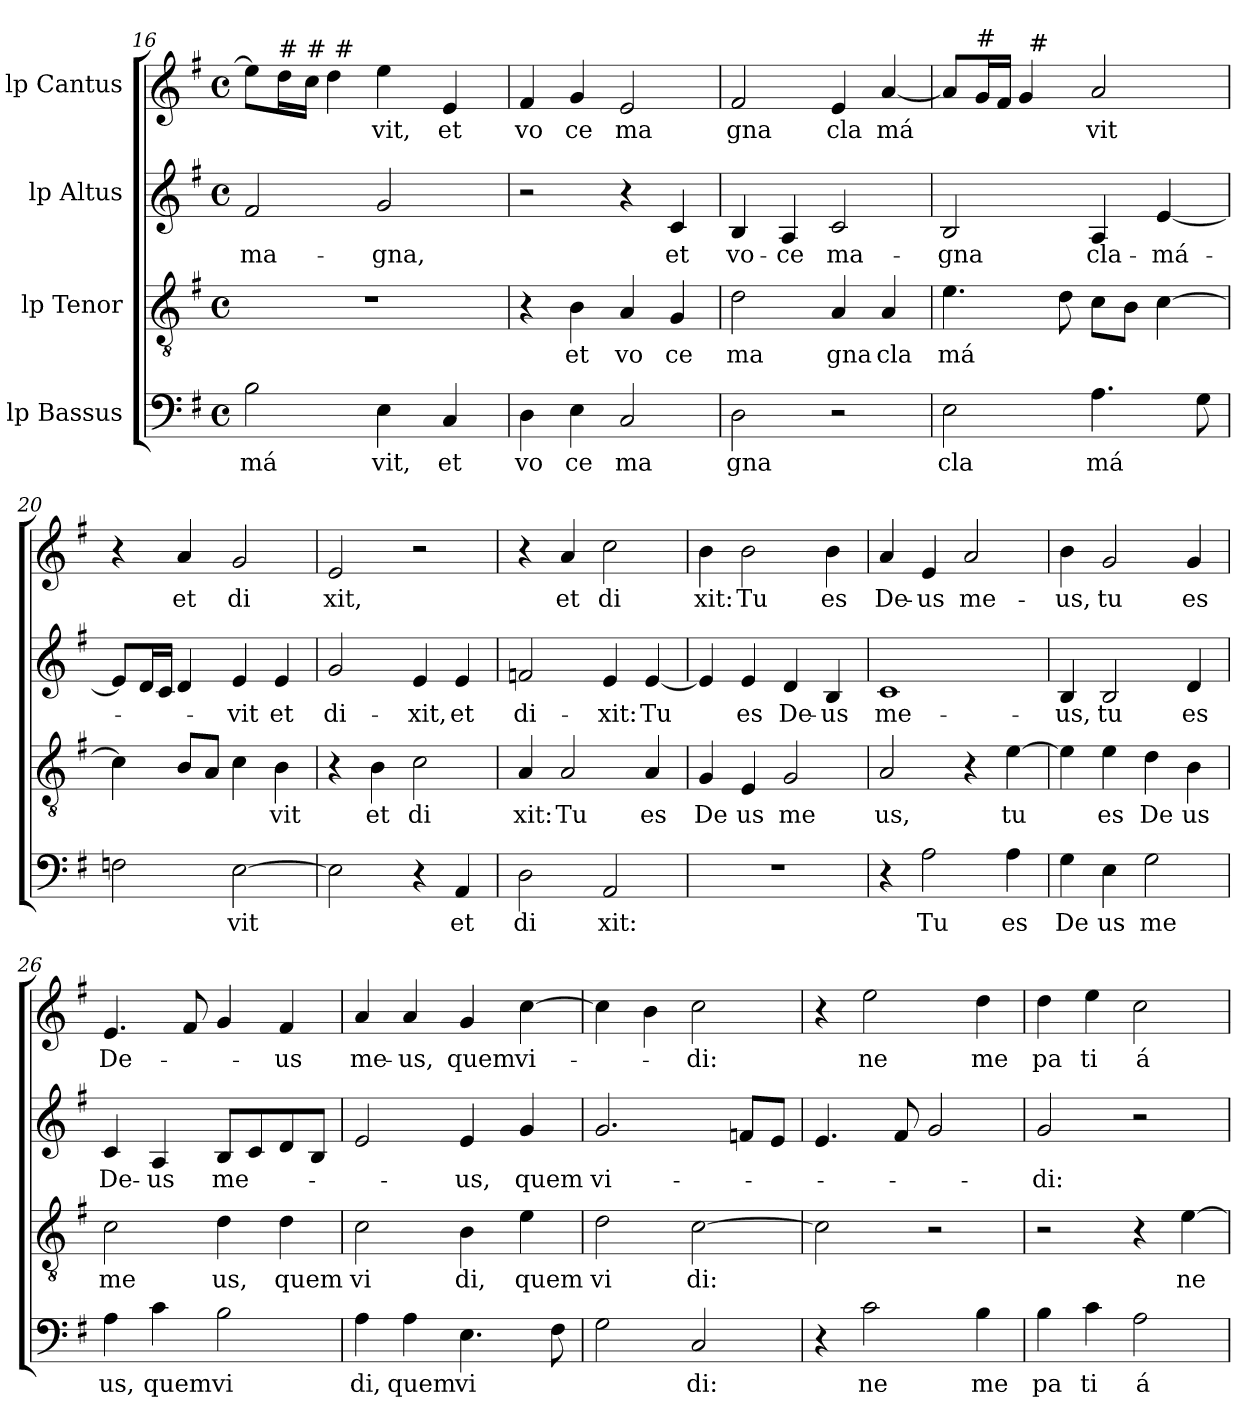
**kern	**text	**kern	**text	**kern	**text	**kern	**text
*part4	*part4	*part3	*part3	*part2	*part2	*part1	*part1
*staff4	*staff4	*staff3	*staff3	*staff2	*staff2	*staff1	*staff1
*I"lp Bassus	*	*I"lp Tenor	*	*I"lp Altus	*	*I"lp Cantus	*
!!LO:LB:g=z
*clefF4	*	*clefGv2	*	*clefG2	*	*clefG2	*
*k[f#]	*	*k[f#]	*	*k[f#]	*	*k[f#]	*
*G:	*	*G:	*	*G:	*	*G:	*
*M4/4	*	*M4/4	*	*M4/4	*	*M4/4	*
*met(c)	*	*met(c)	*	*met(c)	*	*met(c)	*
=16	=16	=16	=16	=16	=16	=16	=16
!	!LO:LY:b:cj	!	!	!	!LO:LY:b:cj	!	!
*	*	*	*	*	*	*^	*
2B\	má	1r	.	2f#/	ma-	8ee\L]	8ryy	.
!	!	!	!	!	!	!LO:TX:a:t=# # #	!	!
.	.	.	.	.	.	16dd\	64ryy	.
.	.	.	.	.	.	.	2ryy	.
.	.	.	.	.	.	16cc\J	.	.
.	.	.	.	.	.	4dd\	.	.
!	!LO:LY:b:cj	!	!	!	!LO:LY:b:cj	!	!	!LO:LY:b:cj
4E\	vit,	.	.	2g/	-gna,	4ee\	.	-vit,
.	.	.	.	.	.	.	4ryy	.
!	!LO:LY:b:cj	!	!	!	!	!	!	!LO:LY:b:cj
4C/	et	.	.	.	.	4e/	.	et
.	.	.	.	.	.	.	16..ryy	.
=17	=17	=17	=17	=17	=17	=17	=17	=17
!	!LO:LY:b:cj	!	!	!	!	!	!	!LO:LY:b:cj
*	*	*	*	*	*	*v	*v	*
4D\	vo	4r	.	2r	.	4f#/	vo
!	!LO:LY:b:cj	!	!LO:LY:b:cj	!	!	!	!LO:LY:b:cj
4E\	ce	4B\	et	.	.	4g/	ce
!	!LO:LY:b:cj	!	!LO:LY:b:cj	!	!	!	!LO:LY:b:cj
2C/	ma	4A/	vo	4r	.	2e/	ma
!	!	!	!LO:LY:b:cj	!	!LO:LY:b:cj	!	!
.	.	4G/	ce	4c/	et	.	.
=18	=18	=18	=18	=18	=18	=18	=18
!	!LO:LY:b:cj	!	!LO:LY:b:cj	!	!LO:LY:b:cj	!	!LO:LY:b:cj
2D\	gna	2d\	ma	4B/	vo-	2f#/	gna
!	!	!	!	!	!LO:LY:b:cj	!	!
.	.	.	.	4A/	-ce	.	.
!	!	!	!LO:LY:b:cj	!	!LO:LY:b:cj	!	!LO:LY:b:cj
2r	.	4A/	gna	2c/	ma-	4e/	cla
!	!	!	!LO:LY:b:cj	!	!	!	!LO:LY:b
.	.	4A/	cla	.	.	[<4a/	má
=19	=19	=19	=19	=19	=19	=19	=19
!	!LO:LY:b:cj	!	!LO:LY:b	!	!LO:LY:b:cj	!	!
*	*	*	*	*	*	*^	*
2E\	cla	4.e\	má	2B/	-gna	8a/L]	4ryy	.
!	!	!	!	!	!	!LO:TX:a:t=#	!	!
.	.	.	.	.	.	16g/	.	.
.	.	.	.	.	.	16f#/J	.	.
.	.	.	.	.	.	4g/	64ryy	.
!	!	!	!	!	!	!	!LO:TX:a:t=#	!
.	.	.	.	.	.	.	2ryy	.
.	.	8d\	.	.	.	.	.	.
!	!LO:LY:b	!	!	!	!LO:LY:b:cj	!	!	!LO:LY:b:cj
4.A\	má	8c\L	.	4A/	cla-	2a/	.	vit
.	.	8B\J	.	.	.	.	.	.
!	!	!	!	!	!LO:LY:b	!	!	!
.	.	[>4c\	.	[<4e/	-má-	.	.	.
.	.	.	.	.	.	.	8...ryy	.
8G\	.	.	.	.	.	.	.	.
*	*	*	*	*	*	*v	*v	*
=20	=20	=20	=20	=20	=20	=20	=20
2Fn\	.	4c\]	.	8e/L]	.	4r	.
.	.	.	.	16d/	.	.	.
.	.	.	.	16c/J	.	.	.
!	!	!	!	!	!	!	!LO:LY:b:cj
.	.	8B/L	.	4d/	.	4a/	et
.	.	8A/J	.	.	.	.	.
!	!LO:LY:b:cj	!	!	!	!LO:LY:b:cj	!	!LO:LY:b:cj
[>2E\	vit	4c\	.	4e/	-vit	2g/	di
!	!	!	!LO:LY:b:cj	!	!LO:LY:b:cj	!	!
.	.	4B\	vit	4e/	et	.	.
=21	=21	=21	=21	=21	=21	=21	=21
!	!	!	!	!	!LO:LY:b:cj	!	!LO:LY:b:cj
2E\]	.	4r	.	2g/	di-	2e/	xit,
!	!	!	!LO:LY:b:cj	!	!	!	!
.	.	4B\	et	.	.	.	.
!	!	!	!LO:LY:b:cj	!	!LO:LY:b:cj	!	!
4r	.	2c\	di	4e/	-xit,	2r	.
!	!LO:LY:b:cj	!	!	!	!LO:LY:b:cj	!	!
4AA/	et	.	.	4e/	et	.	.
=22	=22	=22	=22	=22	=22	=22	=22
!	!LO:LY:b:cj	!	!LO:LY:b:cj	!	!LO:LY:b:cj	!	!
2D\	di	4A/	xit:	2fn/	di-	4r	.
!	!	!	!LO:LY:b:cj	!	!	!	!LO:LY:b:cj
.	.	2A/	Tu	.	.	4a/	et
!	!LO:LY:b:cj	!	!	!	!LO:LY:b:cj	!	!LO:LY:b:cj
2AA/	xit:	.	.	4e/	-xit:	2cc\	di
!	!	!	!LO:LY:b:cj	!	!LO:LY:b:cj	!	!
.	.	4A/	es	[>4e/	Tu	.	.
!!LO:LB:g=z
=23	=23	=23	=23	=23	=23	=23	=23
!	!	!	!LO:LY:b:cj	!	!	!	!LO:LY:b:cj
1r	.	4G/	De	4e/]	.	4b\	xit:
!	!	!	!LO:LY:b:cj	!	!LO:LY:b:cj	!	!LO:LY:b:cj
.	.	4E/	us	4e/	es	2b\	Tu
!	!	!	!LO:LY:b:cj	!	!LO:LY:b:cj	!	!
.	.	2G/	me	4d/	De-	.	.
!	!	!	!	!	!LO:LY:b:cj	!	!LO:LY:b:cj
.	.	.	.	4B/	-us	4b\	es
=24	=24	=24	=24	=24	=24	=24	=24
!	!	!	!LO:LY:b:cj	!	!LO:LY:b:cj	!	!LO:LY:b:cj
4r	.	2A/	us,	1c	me-	4a/	De-
!	!LO:LY:b:cj	!	!	!	!	!	!LO:LY:b:cj
2A\	Tu	.	.	.	.	4e/	-us
!	!	!	!	!	!	!	!LO:LY:b:cj
.	.	4r	.	.	.	2a/	me-
!	!LO:LY:b:cj	!	!LO:LY:b:cj	!	!	!	!
4A\	es	[>4e\	tu	.	.	.	.
=25	=25	=25	=25	=25	=25	=25	=25
!	!LO:LY:b:cj	!	!	!	!LO:LY:b:cj	!	!LO:LY:b:cj
4G\	De	4e\]	.	4B/	-us,	4b\	-us,
!	!LO:LY:b:cj	!	!LO:LY:b:cj	!	!LO:LY:b:cj	!	!LO:LY:b:cj
4E\	us	4e\	es	2B/	tu	2g/	tu
!	!LO:LY:b:cj	!	!LO:LY:b:cj	!	!	!	!
2G\	me	4d\	De	.	.	.	.
!	!	!	!LO:LY:b:cj	!	!LO:LY:b:cj	!	!LO:LY:b:cj
.	.	4B\	us	4d/	es	4g/	es
=26	=26	=26	=26	=26	=26	=26	=26
!	!LO:LY:b:cj	!	!LO:LY:b:cj	!	!LO:LY:b:cj	!	!LO:LY:b:cj
4A\	us,	2c\	me	4c/	De-	4.e/	De-
!	!LO:LY:b:cj	!	!	!	!LO:LY:b:cj	!	!
4c\	quem	.	.	4A/	-us	.	.
.	.	.	.	.	.	8f#/	.
!	!LO:LY:b:cj	!	!LO:LY:b:cj	!	!LO:LY:b	!	!
2B\	vi	4d\	us,	8B/L	me-	4g/	.
.	.	.	.	8c/	.	.	.
!	!	!	!LO:LY:b:cj	!	!	!	!LO:LY:b:cj
.	.	4d\	quem	8d/	.	4f#/	-us
.	.	.	.	8B/J	.	.	.
=27	=27	=27	=27	=27	=27	=27	=27
!	!LO:LY:b:cj	!	!LO:LY:b:cj	!	!	!	!LO:LY:b:cj
4A\	di,	2c\	vi	2e/	.	4a/	me-
!	!LO:LY:b:cj	!	!	!	!	!	!LO:LY:b:cj
4A\	quem	.	.	.	.	4a/	-us,
!	!LO:LY:b:cj	!	!LO:LY:b:cj	!	!LO:LY:b:cj	!	!LO:LY:b:cj
4.E\	vi	4B\	di,	4e/	-us,	4g/	quem
!	!	!	!LO:LY:b:cj	!	!LO:LY:b:cj	!	!LO:LY:b:cj
.	.	4e\	quem	4g/	quem	[>4cc\	vi-
8F#\	.	.	.	.	.	.	.
=28	=28	=28	=28	=28	=28	=28	=28
!	!	!	!LO:LY:b:cj	!	!LO:LY:b:cj	!	!
2G\	.	2d\	vi	2.g/	vi-	4cc\]	.
.	.	.	.	.	.	4b\	.
!	!LO:LY:b:cj	!	!LO:LY:b:cj	!	!	!	!LO:LY:b:cj
2C/	di:	[>2c\	di:	.	.	2cc\	-di:
.	.	.	.	8fn/L	.	.	.
.	.	.	.	8e/J	.	.	.
=29	=29	=29	=29	=29	=29	=29	=29
4r	.	2c\]	.	4.e/	.	4r	.
!	!LO:LY:b:cj	!	!	!	!	!	!LO:LY:b:cj
2c\	ne	.	.	.	.	2ee\	ne
.	.	.	.	8f#/	.	.	.
.	.	2r	.	2g/	.	.	.
!	!LO:LY:b:cj	!	!	!	!	!	!LO:LY:b:cj
4B\	me	.	.	.	.	4dd\	me
!!LO:PB:g=z
=30	=30	=30	=30	=30	=30	=30	=30
!	!LO:LY:b:cj	!	!	!	!LO:LY:b:cj	!	!LO:LY:b:cj
4B\	pa	2r	.	2g/	-di:	4dd\	pa
!	!LO:LY:b:cj	!	!	!	!	!	!LO:LY:b:cj
4c\	ti	.	.	.	.	4ee\	ti
!	!LO:LY:b:cj	!	!	!	!	!	!LO:LY:b:cj
2A\	á	4r	.	2r	.	2cc\	á
!	!	!	!LO:LY:b:cj	!	!	!	!
.	.	[>4e\	ne	.	.	.	.
=	=	=	=	=	=	=	=
*-	*-	*-	*-	*-	*-	*-	*-
